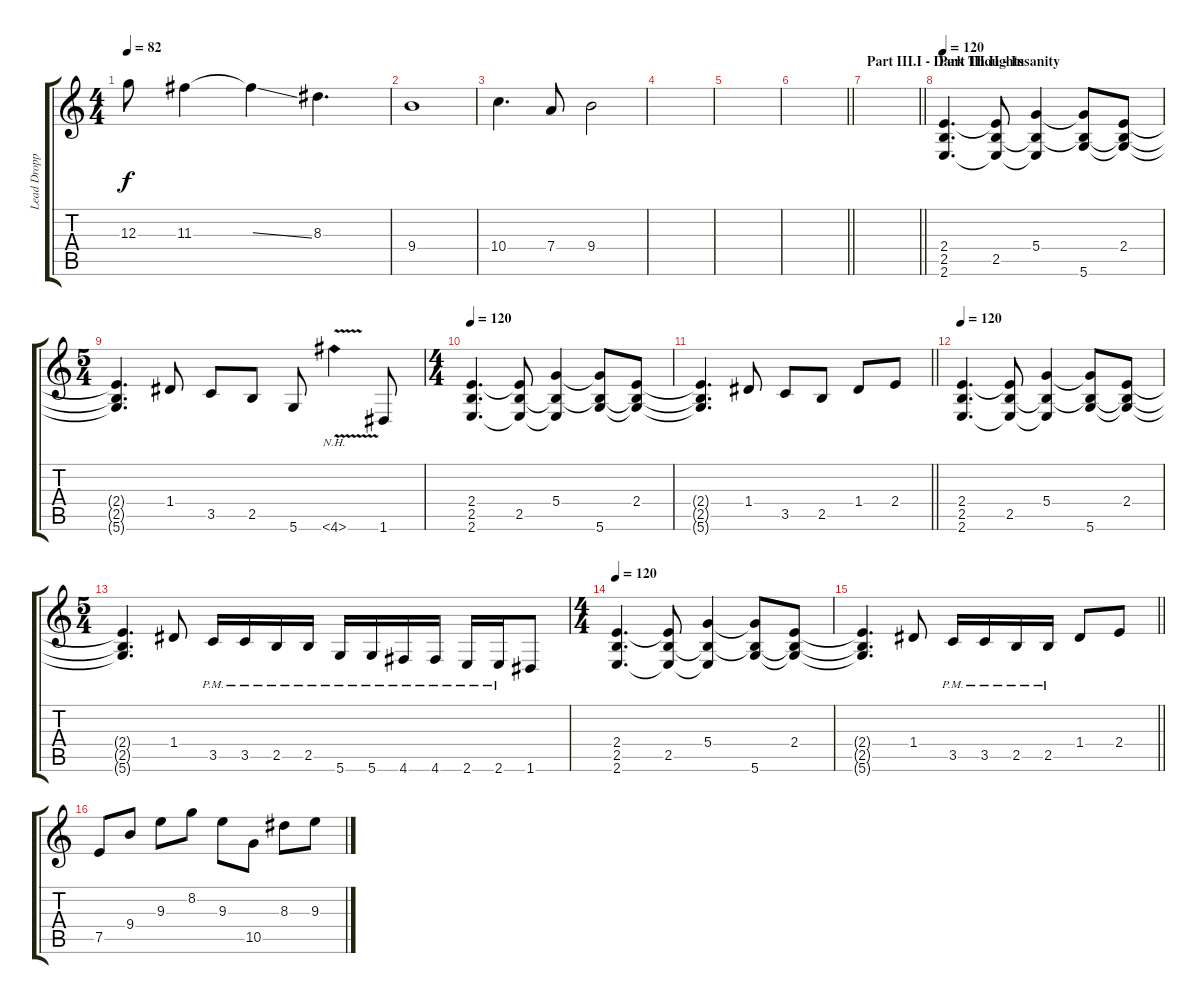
\track ("Lead Dropped D " "Lead Dropp") {instrument distortionguitar}
\staff {score tabs}
\tuning (E4 B3 G3 D3 A2 D2) {hide}
\ts (4 4)
\tempo 82
\clef g2
\ks c
12.3.8{dy f} 11.3.4 11.3{ss t}.4 8.3.4{d} |
9.4.1 |
10.4.4{d} 7.4.8 9.4.2 |
|
|
\barLineRight lightlight
|
\section ("" "Part III.I - Dark Thoughts")
\barLineRight lightlight
|
\section ("" "Part III.II - Insanity")
\tempo 120
(2.4 2.5 2.6).4{d instrument distortionguitar} (2.4{t} 2.5 2.6{t}).8 (5.4 2.5{t} 2.6{t}).4 (5.4{t} 2.5{t} 5.6).8 (2.4 2.5{t} 5.6{t}).8 |
\ts (5 4)
(2.4{t} 2.5{t} 5.6{t}).4{d} 1.4.8 3.5.8 2.5.8 5.6.8 4.6{nh v}.4 1.6.8 |
\ts (4 4)
\tempo 120
(2.4 2.5 2.6).4{d} (2.4{t} 2.5 2.6{t}).8 (5.4 2.5{t} 2.6{t}).4 (5.4{t} 2.5{t} 5.6).8 (2.4 2.5{t} 5.6{t}).8 |
\barLineRight lightlight
(2.4{t} 2.5{t} 5.6{t}).4{d} 1.4.8 3.5.8 2.5.8 1.4.8 2.4.8 |
\tempo 120
(2.4 2.5 2.6).4{d} (2.4{t} 2.5 2.6{t}).8 (5.4 2.5{t} 2.6{t}).4 (5.4{t} 2.5{t} 5.6).8 (2.4 2.5{t} 5.6{t}).8 |
\ts (5 4)
(2.4{t} 2.5{t} 5.6{t}).4{d} 1.4.8 3.5{pm}.16 3.5{pm}.16 2.5{pm}.16 2.5{pm}.16 5.6{pm}.16 5.6{pm}.16 4.6{pm}.16 4.6{pm}.16 2.6{pm}.16 2.6{pm}.16 1.6.8 |
\ts (4 4)
\tempo 120
(2.4 2.5 2.6).4{d} (2.4{t} 2.5 2.6{t}).8 (5.4 2.5{t} 2.6{t}).4 (5.4{t} 2.5{t} 5.6).8 (2.4 2.5{t} 5.6{t}).8 |
\barLineRight lightlight
(2.4{t} 2.5{t} 5.6{t}).4{d} 1.4.8 3.5{pm}.16 3.5{pm}.16 2.5{pm}.16 2.5{pm}.16 1.4.8 2.4.8 |
\section ("" "")
7.5.8 9.4.8 9.3.8 8.2.8 9.3.8 10.5.8 8.3.8 9.3.8
